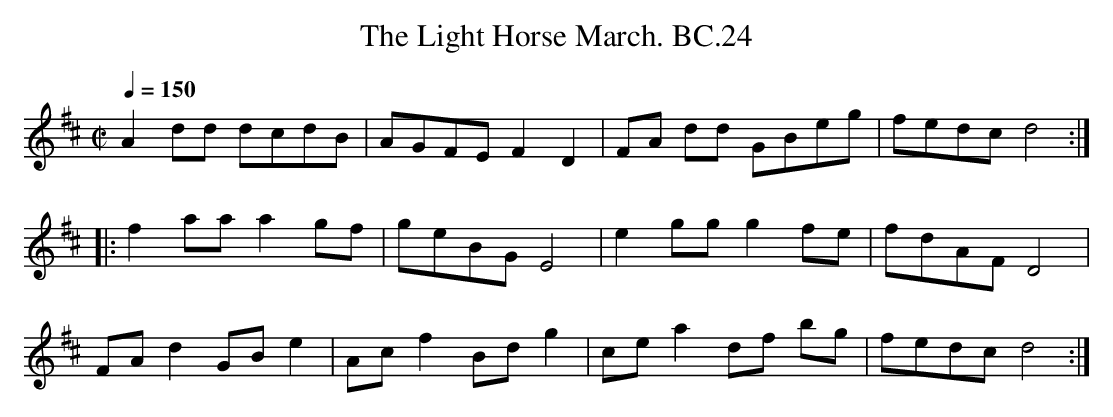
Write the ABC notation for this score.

X:1
T:Light Horse March. BC.24, The
M:C|
L:1/8
Q:1/4=150
K:D
A2 dd dcdB|AGFE F2 D2|FA dd GBeg|fedc d4:|
|:f2 aa a2 gf|geBG E4|e2 gg g2 fe|fdAF D4|
FA d2 GBe2|Ac f2 Bd g2|ce a2 df bg|fedc d4:|
